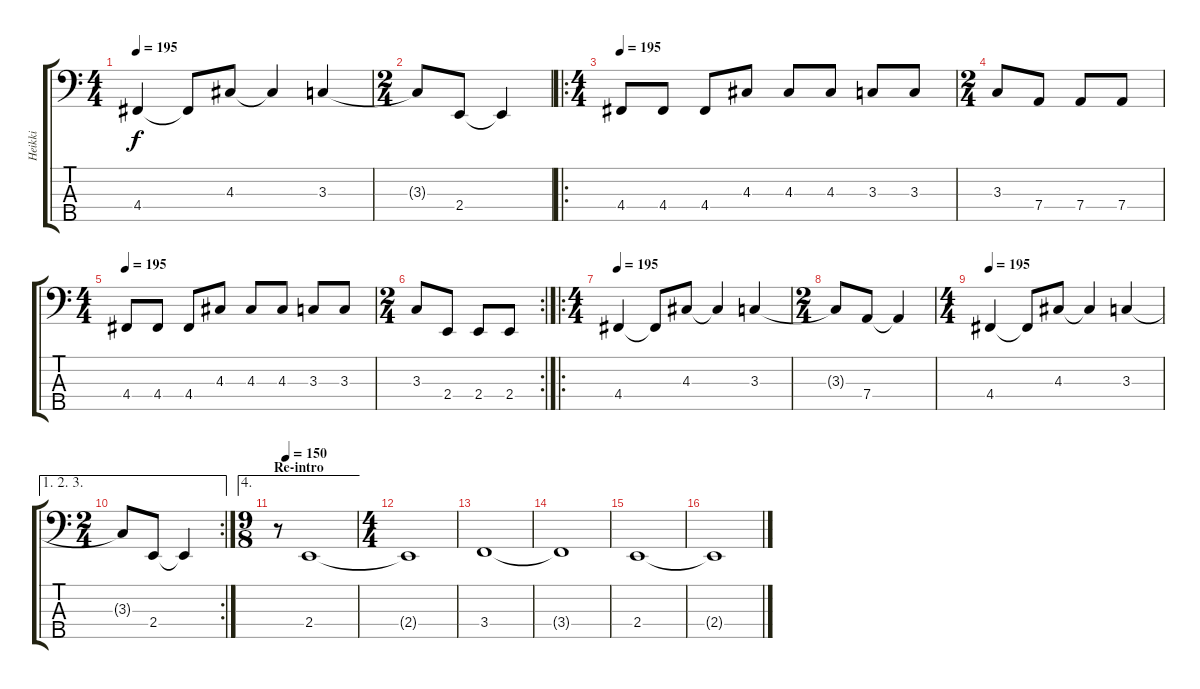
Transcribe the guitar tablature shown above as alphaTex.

\track ("Heikki" "Heikki") {instrument electricbassfinger}
\staff {score tabs}
\tuning (G2 D2 A1 D1 A0) {hide}
\ts (4 4)
\tempo 195
\clef f4
\ks c
4.4.4{dy f} 4.4{t}.8 4.3.8 4.3{t}.4 3.3.4 |
\ts (2 4)
3.3{t}.8 2.4.8 2.4{t}.4 |
\ro
\ts (4 4)
\tempo 195
4.4.8 4.4.8 4.4.8 4.3.8 4.3.8 4.3.8 3.3.8 3.3.8 |
\ts (2 4)
3.3.8 7.4.8 7.4.8 7.4.8 |
\ts (4 4)
\tempo 195
4.4.8 4.4.8 4.4.8 4.3.8 4.3.8 4.3.8 3.3.8 3.3.8 |
\rc 2
\ts (2 4)
3.3.8 2.4.8 2.4.8 2.4.8 |
\ro
\ts (4 4)
\tempo 195
4.4.4 4.4{t}.8 4.3.8 4.3{t}.4 3.3.4 |
\ts (2 4)
3.3{t}.8 7.4.8 7.4{t}.4 |
\ts (4 4)
\tempo 195
4.4.4 4.4{t}.8 4.3.8 4.3{t}.4 3.3.4 |
\ae (1 2 3)
\rc 2
\ts (2 4)
3.3{t}.8 2.4.8 2.4{t}.4 |
\ae 4
\ts (9 8)
\section ("" "Re-intro")
\tempo (150 0.1111111111111111)
r.8 2.4.1 |
\ts (4 4)
2.4{t}.1 |
3.4.1 |
3.4{t}.1 |
2.4.1 |
2.4{t}.1
